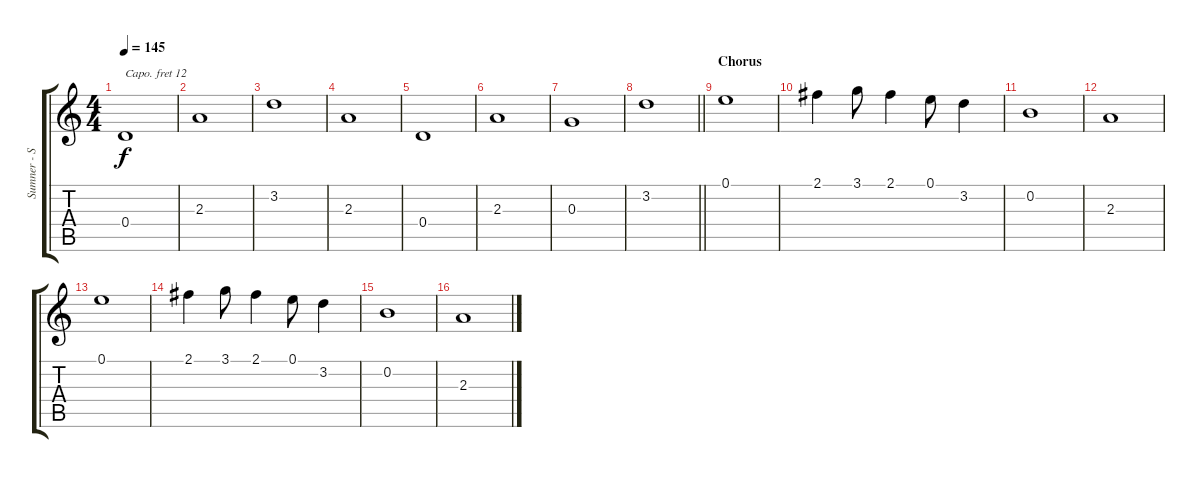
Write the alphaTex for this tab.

\track ("Sumner - Synth" "Sumner - S") {instrument synthstrings1}
\staff {score tabs}
\capo 12
\tuning (E4 B3 G3 D3 A2 D2) {hide}
\ts (4 4)
\tempo 145
\clef g2
\ks c
0.4.1{dy f} |
2.3.1 |
3.2.1 |
2.3.1 |
0.4.1 |
2.3.1 |
0.3.1 |
\barLineRight lightlight
3.2.1 |
\section ("" "Chorus")
0.1.1 |
2.1.4 3.1.8 2.1.4 0.1.8 3.2.4 |
0.2.1 |
2.3.1 |
0.1.1 |
2.1.4 3.1.8 2.1.4 0.1.8 3.2.4 |
0.2.1 |
2.3.1
